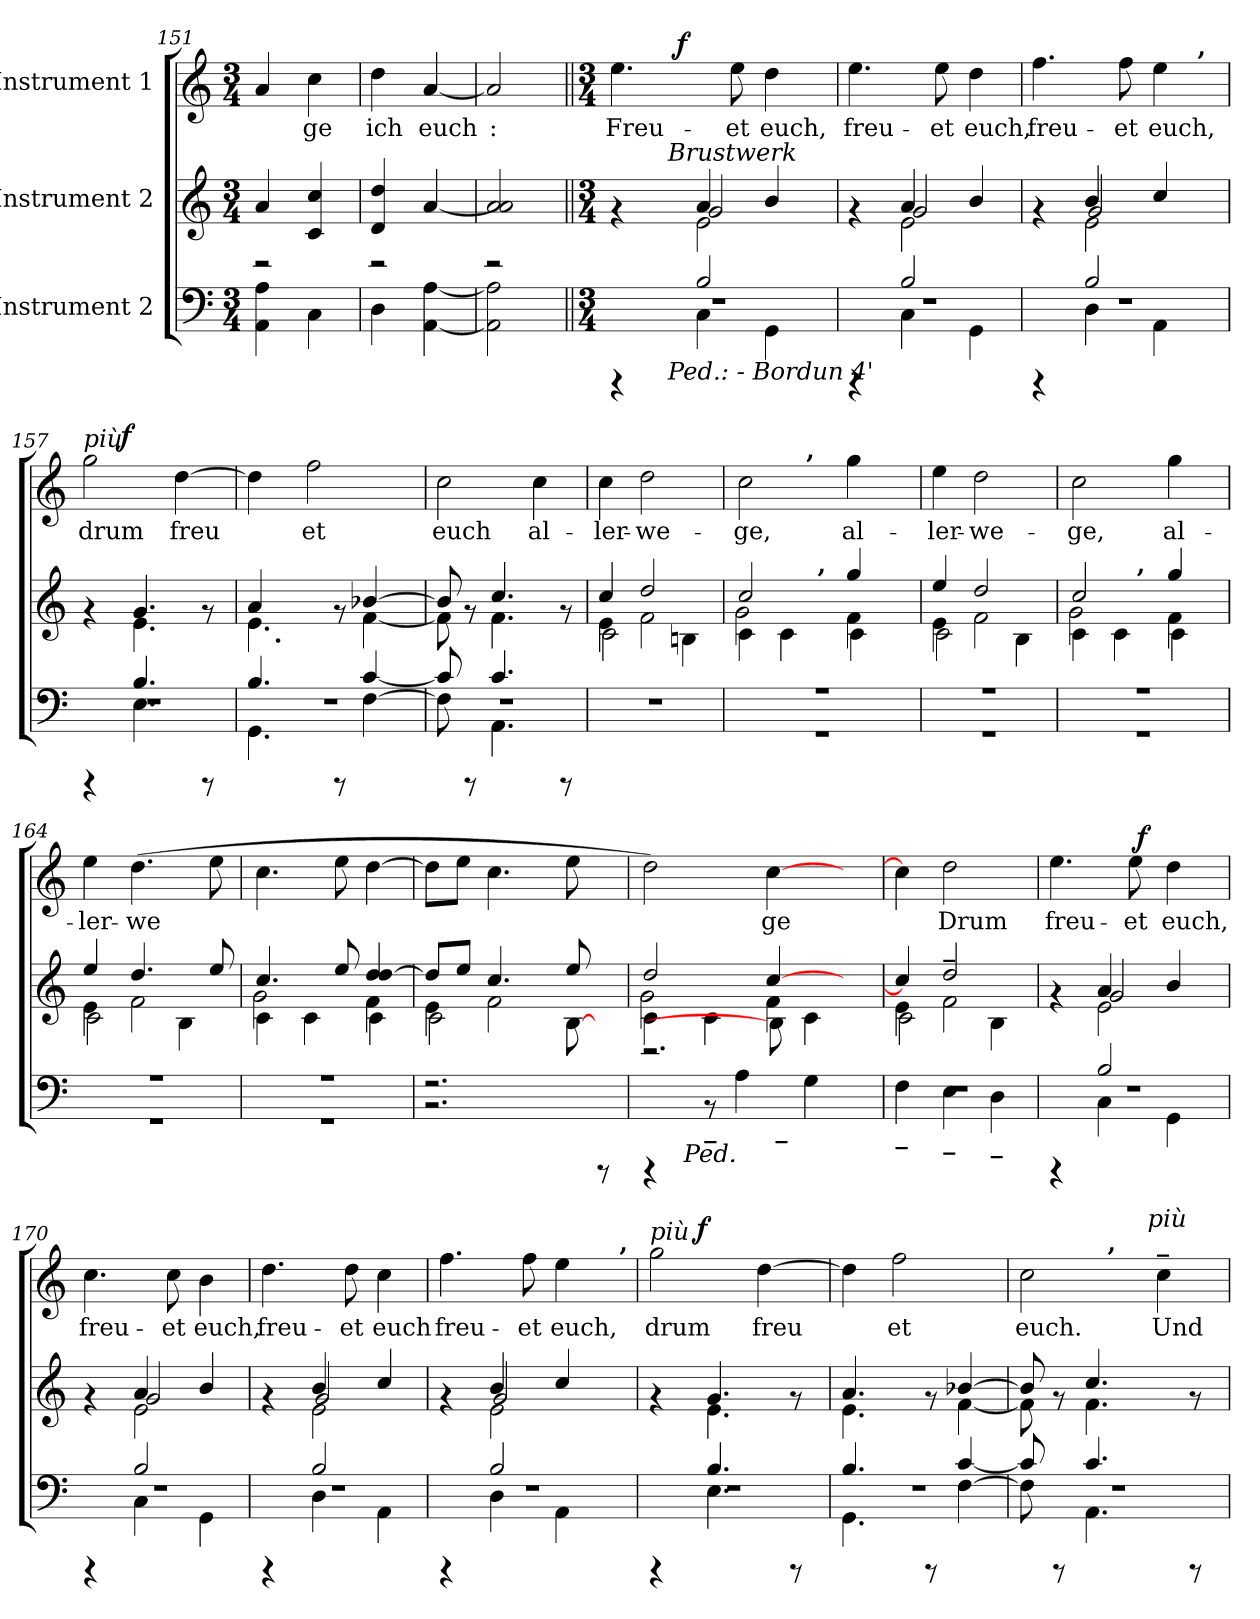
**kern	**kern	**kern	**text	**dynam
*part3	*part2	*part1	*part1	*part1
*staff3	*staff2	*staff1	*staff1	*staff1
*I"Instrument 2	*I"Instrument 2	*I"Instrument 1	*	*
*clefF4	*clefG2	*clefG2	*	*
*k[]	*k[]	*k[]	*	*
*C:	*C:	*C:	*	*
*M3/4	*M3/4	*M3/4	*	*
=151	=151	=151	=151	=151
*^	*	*	*	*
!	!	!	!	!LO:LY:b:rj	!
2r	4AA\ 4A\	4a/	4a/	--	.
!	!	!	!	!LO:LY:b:rj	!
.	4C\	4c/ 4cc/	4cc\	-ge	.
=152	=152	=152	=152	=152	=152
!	!	!	!	!LO:LY:b:rj	!
2r	4D\	4d/ 4dd/	4dd\	ich	.
!	!	!	!	!LO:LY:b:rj	!
.	[>4A\ [<4AA\	[<4a/	[<4a/	euch	.
=153	=153	=153	=153	=153	=153
!	!	!	!	!LO:LY:b:rj	!
2r	2A\] 2AA\]	2a/ 2a/]	2a/]	:	.
*v	*v	*	*	*	*
=154||	=154||	=154||	=154||	=154||
*M3/4	*M3/4	*M3/4	*	*
*	*	*MM72	*	*
*^	*^	*	*	*
*	*^	*	*^	*	*	*
!	!	!	!	!	!	!LO:TX:a:t=(72)[ZeitmaßI]	!	!
!	!	!	!	!	!	!LO:TX:a:i:t=poco	!	!
!	!	!	!	!	!	!	!LO:LY:b:rj	!
*	*	*^	*	*	*^	*^	*	*
2.r	4rCCC	4ryy	8.ryy	4rf	4ryy	4ryy	8.ryy	4.ee\	8ryy	Freu-	.
.	.	.	.	.	.	.	.	.	16ryy	.	.
!	!	!	!	!	!	!	!LO:TX:a:i:t=Brustwerk	!	!	!	!
!	!	!	!LO:TX:b:i:t=Ped.&colon; - Bordun 4'	!	!	!	!	!	!	!	!
.	.	.	2ryy	.	.	.	2ryy	.	64ryy	.	.
!	!	!	!	!	!	!	!	!	!	!	!LO:DY:a
.	.	.	.	.	.	.	.	.	2ryy	.	f
.	2B/	4C\	.	4a/	2e\	2g/	.	.	.	.	.
!	!	!	!	!	!	!	!	!	!	!LO:LY:b:rj	!
.	.	.	.	.	.	.	.	8ee\	.	-et	.
!	!	!	!	!	!	!	!	!	!	!LO:LY:b:rj	!
.	.	4GG\	.	4b/	.	.	.	4dd\	.	euch,	.
.	.	.	16ryy	.	.	.	16ryy	.	.	.	.
.	.	.	.	.	.	.	.	.	32.ryy	.	.
=155	=155	=155	=155	=155	=155	=155	=155	=155	=155	=155	=155
!	!	!	!	!	!	!	!	!	!	!LO:LY:b:rj	!
*	*	*v	*v	*	*	*	*	*v	*v	*	*
*	*	*	*	*	*v	*v	*	*	*
2.r	4rCCC	4ryy	4rf	4ryy	4ryy	4.ee\	freu-	.
.	2B/	4C\	4a/	2e\	2g/	.	.	.
!	!	!	!	!	!	!	!LO:LY:b:rj	!
.	.	.	.	.	.	8ee\	-et	.
!	!	!	!	!	!	!	!LO:LY:b:rj	!
.	.	4GG\	4b/	.	.	4dd\	euch,	.
!!LO:LB:g=z
=156	=156	=156	=156	=156	=156	=156	=156	=156
!	!	!	!	!	!	!	!LO:LY:b:rj	!
*	*	*	*	*	*	*^	*	*
2.r	4rCCC	4ryy	4rf	4ryy	4ryy	4.ff\	2ryy	freu-	.
.	2B/	4D\	4b/	2e\	2g/	.	.	.	.
!	!	!	!	!	!	!	!	!LO:LY:b:rj	!
.	.	.	.	.	.	8ff\	.	-et	.
!	!	!	!	!	!	!	!	!LO:LY:b:rj	!
.	.	4AA\	4cc/	.	.	4ee\	8ryy	euch,	.
.	.	.	.	.	.	.	64ryy	.	.
!	!	!	!	!	!	!	!LO:TX:a:B:t=,	!	!
.	.	.	.	.	.	.	16..ryy	.	.
=157	=157	=157	=157	=157	=157	=157	=157	=157	=157
!	!	!	!	!	!	!LO:TX:a:i:t=più	!	!	!
!	!	!	!	!	!	!	!	!LO:LY:b:rj	!
*	*	*	*	*v	*v	*	*	*	*
2.r	4rCCC	4ryy	4rf	4ryy	2gg\	8..ryy	drum	.
!	!	!	!	!	!	!	!	!LO:DY:a
.	.	.	.	.	.	2ryy	.	f
.	4.B/	4.E\	4.g/	4.e\	.	.	.	.
!	!	!	!	!	!	!	!LO:LY:b:rj	!
.	.	.	.	.	[>4dd\	.	freu-	.
.	8rCCC	8ryy	8rf	8ryy	.	.	.	.
.	.	.	.	.	.	32ryy	.	.
=158	=158	=158	=158	=158	=158	=158	=158	=158
!	!	!	!	!	!	!	!LO:LY:b:rj	!
*	*	*	*	*^	*v	*v	*	*
2.r	4.B/	4.GG\	4a/	4.e\	16ryy	4dd\]	--	.
.	.	.	.	.	64ryy	.	.	.
!	!	!	!	!	!LO:TX:b:B:t=.	!	!	!
.	.	.	.	.	2ryy	.	.	.
!	!	!	!	!	!	!	!LO:LY:b:rj	!
.	.	.	4ryy	.	.	2ff\	-et	.
.	8rCCC	8ryy	.	8rf	.	.	.	.
.	[>4c/	[<4F\	[>4b-X/	[<4f\	.	.	.	.
.	.	.	.	.	8ryy	.	.	.
.	.	.	.	.	32.ryy	.	.	.
=159	=159	=159	=159	=159	=159	=159	=159	=159
!	!	!	!	!	!	!	!LO:LY:b:rj	!
*	*	*	*	*v	*v	*	*	*
2.r	8c/]	8F\]	8b-/]	8f\]	2cc\	euch	.
.	8rCCC	8ryy	8rf	8ryy	.	.	.
.	4.c/	4.AA\	4.cc/	4.f\	.	.	.
!	!	!	!	!	!	!LO:LY:b:rj	!
.	.	.	.	.	4cc\	al-	.
.	8rCCC	8ryy	8rf	8ryy	.	.	.
=160	=160	=160	=160	=160	=160	=160	=160
*	*	*	*	*^	*	*	*
!	!	!	!	!	!	!	!LO:LY:b:rj	!
*	*v	*v	*	*	*	*	*	*
2.r	2.r	4cc/	4e\	2c\	4cc\	-ler-	.
!	!	!	!	!	!	!LO:LY:b:rj	!
.	.	2dd/	2f\	.	2dd\	-we-	.
.	.	.	.	4Bn\	.	.	.
=161	=161	=161	=161	=161	=161	=161	=161
!	!	!	!	!	!	!LO:LY:b:rj	!
*	*	*	*	*^	*^	*	*
2.r	2.r	2cc/	4c\	2g\	4ryy	2cc\	4ryy	-ge,	.
.	.	.	4c\	.	16..ryy	.	16ryy	.	.
.	.	.	.	.	.	.	64ryy	.	.
!	!	!	!	!	!	!	!LO:TX:a:B:t=,	!	!
.	.	.	.	.	.	.	4ryy	.	.
!	!	!	!	!	!LO:TX:a:B:t=,	!	!	!	!
.	.	.	.	.	4ryy	.	.	.	.
!	!	!	!	!	!	!	!	!LO:LY:b:rj	!
.	.	4gg/	4f\	4c\	.	4gg\	.	al-	.
.	.	.	.	.	.	.	8ryy	.	.
.	.	.	.	.	8ryy	.	.	.	.
.	.	.	.	.	.	.	32.ryy	.	.
.	.	.	.	.	64ryy	.	.	.	.
=162	=162	=162	=162	=162	=162	=162	=162	=162	=162
!	!	!	!	!	!	!	!	!LO:LY:b:rj	!
*	*	*	*	*v	*v	*	*	*	*
*	*	*	*	*	*v	*v	*	*
2.r	2.r	4ee/	4e\	2c\	4ee\	-ler-	.
!	!	!	!	!	!	!LO:LY:b:rj	!
.	.	2dd/	2f\	.	2dd\	-we-	.
.	.	.	.	4B\	.	.	.
!!LO:PB:g=z
=163	=163	=163	=163	=163	=163	=163	=163
!	!	!	!	!	!	!LO:LY:b:rj	!
*	*	*	*	*^	*	*	*
2.r	2.r	2cc/	4c\	2g\	4ryy	2cc\	-ge,	.
.	.	.	4c\	.	16.ryy	.	.	.
!	!	!	!	!	!LO:TX:a:B:t=,	!	!	!
.	.	.	.	.	4ryy	.	.	.
!	!	!	!	!	!	!	!LO:LY:b:rj	!
.	.	4gg/	4f\	4c\	.	4gg\	al-	.
.	.	.	.	.	8ryy	.	.	.
.	.	.	.	.	32ryy	.	.	.
=164	=164	=164	=164	=164	=164	=164	=164	=164
!	!	!	!	!	!	!	!LO:LY:b:rj	!
*	*	*	*	*v	*v	*	*	*
2.r	2.r	4ee/	4e\	2c\	4ee\	-ler-	.
!	!	!	!	!	!	!LO:LY:b:rj	!
.	.	4.dd/	2f\	.	(>4.dd\	-we-	.
.	.	.	.	4B\	.	.	.
!	!	!	!	!	!	!LO:LY:b:rj	!
.	.	8ee/	.	.	8ee\	--	.
=165	=165	=165	=165	=165	=165	=165	=165
!	!	!	!	!	!	!LO:LY:b:rj	!
2.r	2.r	4.cc/	4c\	2g\	4.cc\	--	.
.	.	.	4c\	.	.	.	.
!	!	!	!	!	!	!LO:LY:b:rj	!
.	.	8ee/	.	.	8ee\	--	.
!	!	!	!	!	!	!LO:LY:b:rj	!
.	.	4dd/ [>4dd/	4f\	4c\	[>4dd\	--	.
=166	=166	=166	=166	=166	=166	=166	=166
!	!	!	!	!	!	!LO:LY:b:rj	!
2.r	2.r	8dd/L]	4e\	2c\	8dd\L]	--	.
!	!	!	!	!	!	!LO:LY:b:rj	!
.	.	8ee/J	.	.	8ee\J	--	.
!	!	!	!	!	!	!LO:LY:b:rj	!
.	.	4.cc/	2f\	.	4.cc\	--	.
.	.	.	.	8ryy	.	.	.
!	!	!	!	!	!	!LO:LY:b:rj	!
.	.	8ee/	.	[8B\	8ee\	--	.
8rCCC	8ryy	8ryy	8ryy	8ryy	8ryy	.	.
=167	=167	=167	=167	=167	=167	=167	=167
!	!	!	!	!	!	!LO:LY:b:rj	!
*^	*^	*	*	*	*	*	*
2.r	4rCCC	8.ryy	2ryy	2dd/	4c\	2g\	2dd\)	--	.
!	!	!LO:TX:b:i:t=Ped.	!	!	!	!	!	!	!
.	.	2ryy	.	.	.	.	.	.	.
!	!LO:TX:b:B:t=_	!	!	!	!	!	!	!	!
.	8r	.	.	.	4c\	.	.	.	.
.	4A\	.	.	.	.	.	.	.	.
!	!	!	!	!	!	!	!	!LO:LY:b:rj	!
.	.	.	64ryy	[>4cc/	4f\	8B\]	[>4cc\	-ge	.
!	!	!	!LO:TX:b:B:t=_	!	!	!	!	!	!
.	.	.	4ryy	.	.	.	.	.	.
.	4G\	.	.	.	.	4c\	.	.	.
.	.	8.ryy	.	.	.	.	.	.	.
8ryy	.	.	.	8ryy	8ryy	.	8ryy	.	.
.	.	.	16..ryy	.	.	.	.	.	.
=168	=168	=168	=168	=168	=168	=168	=168	=168	=168
!LO:TX:b:B:t=_	!	!	!	!	!	!	!	!	!
!	!	!	!	!	!	!	!	!LO:LY:b:rj	!
*	*v	*v	*v	*	*	*	*	*	*
2.r	4F\	4cc/]	4e\	2c\	4cc\]	.	.
!	!	!LO:TX:a:B:t=_	!	!	!	!	!
!	!LO:TX:b:B:t=_	!	!	!	!	!	!
!	!	!	!	!	!	!LO:LY:b:rj	!
.	4E\	2dd/	2f\	.	2dd\	Drum	.
!	!LO:TX:b:B:t=_	!	!	!	!	!	!
.	4D\	.	.	4B\	.	.	.
=169	=169	=169	=169	=169	=169	=169	=169
*	*^	*	*	*	*	*	*
!	!	!	!	!	!	!	!LO:LY:b:rj	!
*	*	*	*	*	*	*^	*	*
2.r	4rCCC	4ryy	4rf	4ryy	4ryy	4.ee\	4ryy	freu-	.
.	2B/	4C\	4a/	2e\	2g/	.	8ryy	.	.
!	!	!	!	!	!	!	!	!LO:LY:b:rj	!
.	.	.	.	.	.	8ee\	64ryy	-et	.
!	!	!	!	!	!	!	!	!	!LO:DY:a
.	.	.	.	.	.	.	4ryy	.	f
!	!	!	!	!	!	!	!	!LO:LY:b:rj	!
.	.	4GG\	4b/	.	.	4dd\	.	euch,	.
.	.	.	.	.	.	.	16..ryy	.	.
!!LO:LB:g=z
=170	=170	=170	=170	=170	=170	=170	=170	=170	=170
!	!	!	!	!	!	!	!	!LO:LY:b:rj	!
*	*	*	*	*	*	*v	*v	*	*
2.r	4rCCC	4ryy	4rf	4ryy	4ryy	4.cc\	freu-	.
.	2B/	4C\	4a/	2e\	2g/	.	.	.
!	!	!	!	!	!	!	!LO:LY:b:rj	!
.	.	.	.	.	.	8cc\	-et	.
!	!	!	!	!	!	!	!LO:LY:b:rj	!
.	.	4GG\	4b/	.	.	4b\	euch,	.
=171	=171	=171	=171	=171	=171	=171	=171	=171
!	!	!	!	!	!	!	!LO:LY:b:rj	!
2.r	4rCCC	4ryy	4rf	4ryy	4ryy	4.dd\	freu-	.
.	2B/	4D\	4b/	2e\	2g/	.	.	.
!	!	!	!	!	!	!	!LO:LY:b:rj	!
.	.	.	.	.	.	8dd\	-et	.
!	!	!	!	!	!	!	!LO:LY:b:rj	!
.	.	4AA\	4cc/	.	.	4cc\	euch	.
=172	=172	=172	=172	=172	=172	=172	=172	=172
!	!	!	!	!	!	!	!LO:LY:b:rj	!
*	*	*	*	*	*	*^	*	*
2.r	4rCCC	4ryy	4rf	4ryy	4ryy	4.ff\	2ryy	freu-	.
.	2B/	4D\	4b/	2e\	2g/	.	.	.	.
!	!	!	!	!	!	!	!	!LO:LY:b:rj	!
.	.	.	.	.	.	8ff\	.	-et	.
!	!	!	!	!	!	!	!	!LO:LY:b:rj	!
.	.	4AA\	4cc/	.	.	4ee\	8ryy	euch,	.
.	.	.	.	.	.	.	16ryy	.	.
.	.	.	.	.	.	.	64ryy	.	.
!	!	!	!	!	!	!	!LO:TX:a:B:t=,	!	!
.	.	.	.	.	.	.	32.ryy	.	.
=173	=173	=173	=173	=173	=173	=173	=173	=173	=173
!	!	!	!	!	!	!LO:TX:a:i:t=più	!	!	!
!	!	!	!	!	!	!	!	!LO:LY:b:rj	!
*	*	*	*	*v	*v	*	*	*	*
2.r	4rCCC	4ryy	4rf	4ryy	2gg\	8...ryy	drum	.
!	!	!	!	!	!	!	!	!LO:DY:a
.	.	.	.	.	.	2ryy	.	f
.	4.B/	4.E\	4.g/	4.e\	.	.	.	.
!	!	!	!	!	!	!	!LO:LY:b:rj	!
.	.	.	.	.	[>4dd\	.	freu-	.
.	8rCCC	8ryy	8rf	8ryy	.	.	.	.
.	.	.	.	.	.	64ryy	.	.
=174	=174	=174	=174	=174	=174	=174	=174	=174
!	!	!	!	!	!	!	!LO:LY:b:rj	!
*	*	*	*	*	*v	*v	*	*
2.r	4.B/	4.GG\	4.a/	4.e\	4dd\]	--	.
!	!	!	!	!	!	!LO:LY:b:rj	!
.	.	.	.	.	2ff\	-et	.
.	8rCCC	8ryy	8rf	8ryy	.	.	.
.	[>4c/	[<4F\	[>4b-X/	[<4f\	.	.	.
=175	=175	=175	=175	=175	=175	=175	=175
!	!	!	!	!	!	!LO:LY:b:rj	!
*	*	*	*	*	*^	*	*
*	*	*	*	*	*	*^	*	*
2.r	8c/]	8F\]	8b-/]	8f\]	2cc\	4ryy	4ryy	euch.	.
.	8rCCC	8ryy	8rf	8ryy	.	.	.	.	.
.	4.c/	4.AA\	4.cc/	4.f\	.	16ryy	8...ryy	.	.
!	!	!	!	!	!	!LO:TX:a:B:t=,	!	!	!
.	.	.	.	.	.	4..ryy	.	.	.
!	!	!	!	!	!	!	!LO:TX:a:i:t=più	!	!
.	.	.	.	.	.	.	4ryy	.	.
!	!	!	!	!	!LO:TX:a:B:t=_	!	!	!	!
!	!	!	!	!	!	!	!	!LO:LY:b:rj	!
.	.	.	.	.	4cc\	.	.	Und	.
.	8rCCC	8ryy	8rf	8ryy	.	.	.	.	.
.	.	.	.	.	.	.	64ryy	.	.
*v	*v	*v	*	*	*v	*v	*v	*	*
*	*v	*v	*	*	*
=	=	=	=	=
*-	*-	*-	*-	*-
